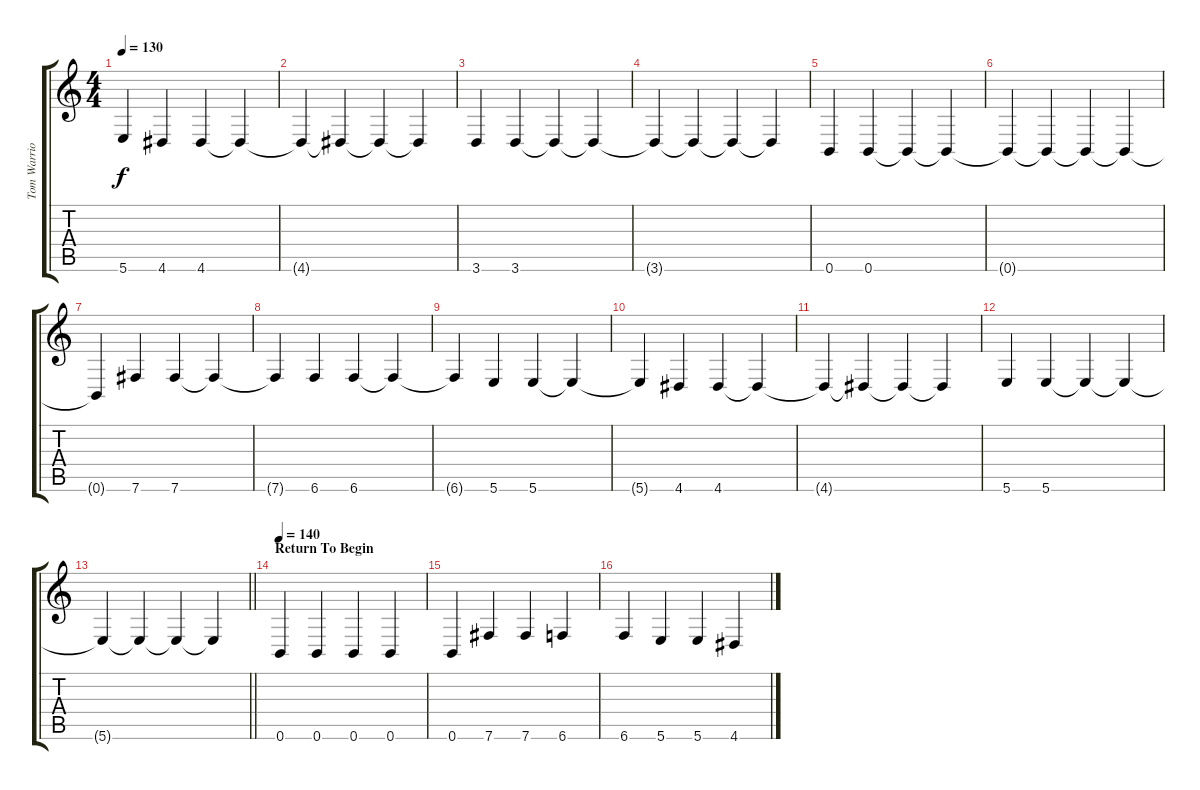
\track ("Tom Warrior" "Tom Warrio") {instrument distortionguitar}
\staff {score tabs}
\tuning (B3 Gb3 D3 A2 E2 B1) {hide}
\ts (4 4)
\tempo 130
\clef g2
\ks c
5.6{t}.4{dy f} 4.6.4 4.6.4 4.6{t}.4 |
4.6{t}.4 4.6{t}.4 4.6{t}.4 4.6{t}.4 |
3.6.4 3.6.4 3.6{t}.4 3.6{t}.4 |
3.6{t}.4 3.6{t}.4 3.6{t}.4 3.6{t}.4 |
0.6.4 0.6.4 0.6{t}.4 0.6{t}.4 |
0.6{t}.4 0.6{t}.4 0.6{t}.4 0.6{t}.4 |
0.6{t}.4 7.6.4 7.6.4 7.6{t}.4 |
7.6{t}.4 6.6.4 6.6.4 6.6{t}.4 |
6.6{t}.4 5.6.4 5.6.4 5.6{t}.4 |
5.6{t}.4 4.6.4 4.6.4 4.6{t}.4 |
4.6{t}.4 4.6{t}.4 4.6{t}.4 4.6{t}.4 |
5.6.4 5.6.4 5.6{t}.4 5.6{t}.4 |
\barLineRight lightlight
5.6{t}.4 5.6{t}.4 5.6{t}.4 5.6{t}.4 |
\section ("" "Return To Begin")
\tempo 140
0.6.4 0.6.4 0.6.4 0.6.4 |
0.6.4 7.6.4 7.6.4 6.6.4 |
6.6.4 5.6.4 5.6.4 4.6.4
